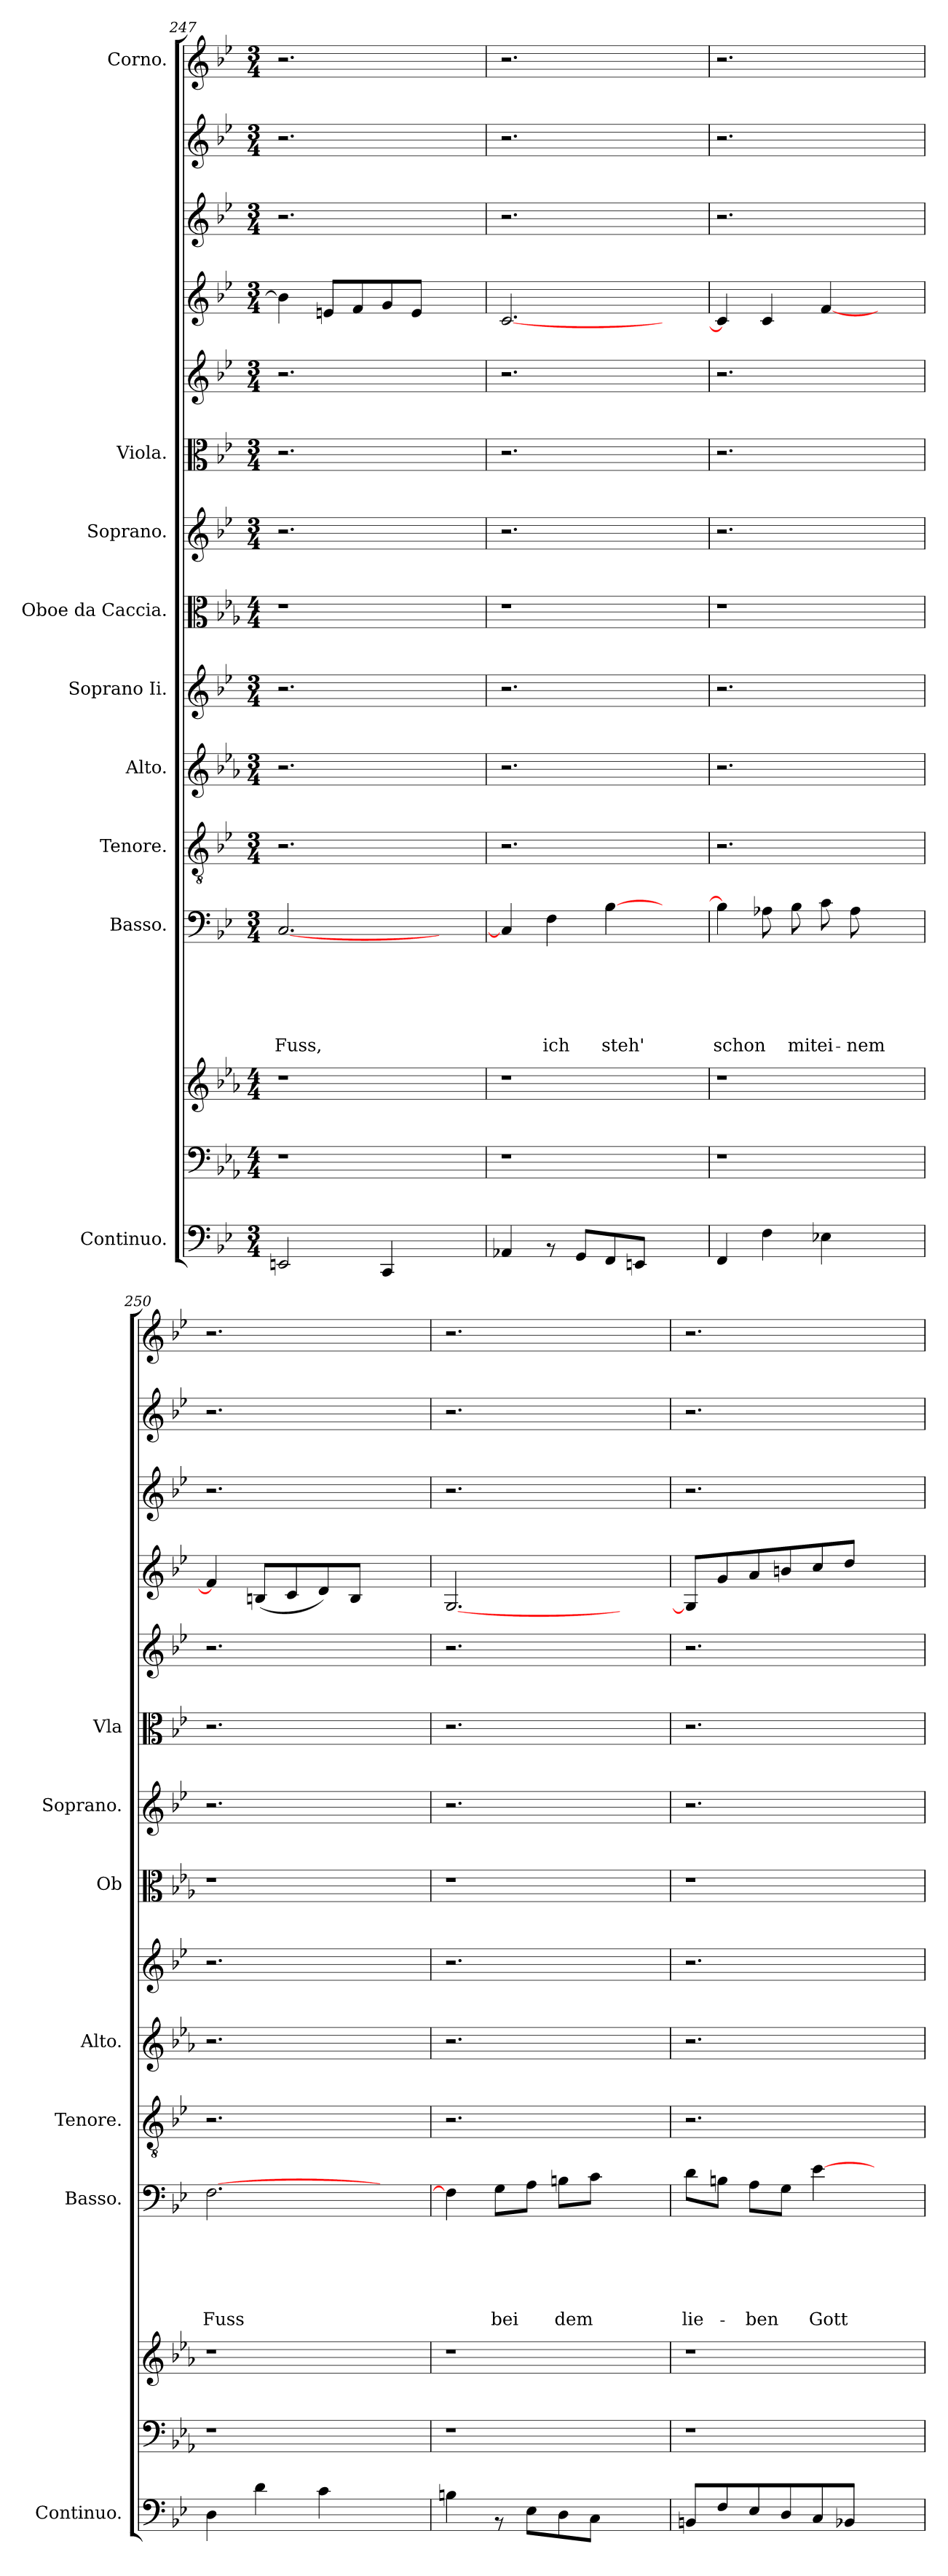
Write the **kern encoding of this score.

**kern	**kern	**kern	**kern	**text	**text	**text	**text	**text	**text	**kern	**kern	**kern	**kern	**kern	**kern	**kern	**kern	**kern	**kern	**kern
*part15	*part14	*part13	*part12	*part12	*part12	*part12	*part12	*part12	*part12	*part11	*part10	*part9	*part8	*part7	*part6	*part5	*part4	*part3	*part2	*part1
*staff15	*staff14	*staff13	*staff12	*staff12	*staff12	*staff12	*staff12	*staff12	*staff12	*staff11	*staff10	*staff9	*staff8	*staff7	*staff6	*staff5	*staff4	*staff3	*staff2	*staff1
*I"Continuo.	*	*	*I"Basso.	*	*	*	*	*	*	*I"Tenore.	*I"Alto.	*I"Soprano Ii.	*I"Oboe da Caccia.	*I"Soprano.	*I"Viola.	*	*	*	*	*I"Corno.
*I'Continuo.	*	*	*I'Basso.	*	*	*	*	*	*	*I'Tenore.	*I'Alto.	*	*I'Ob	*I'Soprano.	*I'Vla	*	*	*	*	*
*clefF4	*clefF4	*clefG2	*clefF4	*	*	*	*	*	*	*clefGv2	*clefG2	*clefG2	*clefC3	*clefG2	*clefC3	*clefG2	*clefG2	*clefG2	*clefG2	*clefG2
*k[b-e-]	*k[b-e-a-]	*k[b-e-a-]	*k[b-e-]	*	*	*	*	*	*	*k[b-e-]	*k[b-e-a-]	*k[b-e-]	*k[b-e-a-]	*k[b-e-]	*k[b-e-]	*k[b-e-]	*k[b-e-]	*k[b-e-]	*k[b-e-]	*k[b-e-]
*B-:	*E-:	*E-:	*B-:	*	*	*	*	*	*	*B-:	*E-:	*B-:	*E-:	*B-:	*B-:	*B-:	*B-:	*B-:	*B-:	*B-:
*M3/4	*M4/4	*M4/4	*M3/4	*	*	*	*	*	*	*M3/4	*M3/4	*M3/4	*M4/4	*M3/4	*M3/4	*M3/4	*M3/4	*M3/4	*M3/4	*M3/4
=247	=247	=247	=247	=247	=247	=247	=247	=247	=247	=247	=247	=247	=247	=247	=247	=247	=247	=247	=247	=247
!	!	!	!	!	!	!	!	!	!LO:LY:b	!	!	!	!	!	!	!	!	!	!	!
2EEn/	1r	1r	[<2.C/	.	.	.	.	.	Fuss,	2.r	2.r	2.r	1r	2.r	2.r	2.r	4b-\]	2.r	2.r	2.r
.	.	.	.	.	.	.	.	.	.	.	.	.	.	.	.	.	8en/L	.	.	.
.	.	.	.	.	.	.	.	.	.	.	.	.	.	.	.	.	8f/	.	.	.
4CC/	.	.	.	.	.	.	.	.	.	.	.	.	.	.	.	.	8g/	.	.	.
.	.	.	.	.	.	.	.	.	.	.	.	.	.	.	.	.	8e/J	.	.	.
4ryy	.	.	4ryy	.	.	.	.	.	.	4ryy	4ryy	4ryy	.	4ryy	4ryy	4ryy	4ryy	4ryy	4ryy	4ryy
=248	=248	=248	=248	=248	=248	=248	=248	=248	=248	=248	=248	=248	=248	=248	=248	=248	=248	=248	=248	=248
4AA-X/	1r	1r	4C/]	.	.	.	.	.	.	2.r	2.r	2.r	1r	2.r	2.r	2.r	[<2.c/	2.r	2.r	2.r
!	!	!	!	!	!	!	!	!	!LO:LY:b	!	!	!	!	!	!	!	!	!	!	!
8rAA	.	.	4F\	.	.	.	.	.	ich	.	.	.	.	.	.	.	.	.	.	.
8GG/L	.	.	.	.	.	.	.	.	.	.	.	.	.	.	.	.	.	.	.	.
!	!	!	!	!	!	!	!	!	!LO:LY:b	!	!	!	!	!	!	!	!	!	!	!
8FF/	.	.	[<4B-\	.	.	.	.	.	steh'	.	.	.	.	.	.	.	.	.	.	.
8EEn/J	.	.	.	.	.	.	.	.	.	.	.	.	.	.	.	.	.	.	.	.
4ryy	.	.	4ryy	.	.	.	.	.	.	4ryy	4ryy	4ryy	.	4ryy	4ryy	4ryy	4ryy	4ryy	4ryy	4ryy
!!LO:LB:g=z
=249	=249	=249	=249	=249	=249	=249	=249	=249	=249	=249	=249	=249	=249	=249	=249	=249	=249	=249	=249	=249
!	!	!	!	!	!	!	!	!	!LO:LY:b	!	!	!	!	!	!	!	!	!	!	!
4FF/	1r	1r	4B-\]	.	.	.	.	.	schon	2.r	2.r	2.r	1r	2.r	2.r	2.r	4c/]	2.r	2.r	2.r
4F\	.	.	8A-X\	.	.	.	.	.	.	.	.	.	.	.	.	.	4c/	.	.	.
!	!	!	!	!	!	!	!	!	!LO:LY:b	!	!	!	!	!	!	!	!	!	!	!
.	.	.	8B-\	.	.	.	.	.	mit	.	.	.	.	.	.	.	.	.	.	.
!	!	!	!	!	!	!	!	!	!LO:LY:b	!	!	!	!	!	!	!	!	!	!	!
4E-X\	.	.	8c\	.	.	.	.	.	ei-	.	.	.	.	.	.	.	[<4f/	.	.	.
!	!	!	!	!	!	!	!	!	!LO:LY:b	!	!	!	!	!	!	!	!	!	!	!
.	.	.	8A-\	.	.	.	.	.	-nem	.	.	.	.	.	.	.	.	.	.	.
4ryy	.	.	4ryy	.	.	.	.	.	.	4ryy	4ryy	4ryy	.	4ryy	4ryy	4ryy	4ryy	4ryy	4ryy	4ryy
=250	=250	=250	=250	=250	=250	=250	=250	=250	=250	=250	=250	=250	=250	=250	=250	=250	=250	=250	=250	=250
!	!	!	!	!	!	!	!	!	!LO:LY:b	!	!	!	!	!	!	!	!	!	!	!
4D\	1r	1r	[>2.F\	.	.	.	.	.	Fuss	2.r	2.r	2.r	1r	2.r	2.r	2.r	4f/]	2.r	2.r	2.r
4d\	.	.	.	.	.	.	.	.	.	.	.	.	.	.	.	.	(>8Bn/L	.	.	.
.	.	.	.	.	.	.	.	.	.	.	.	.	.	.	.	.	8c/	.	.	.
4c\	.	.	.	.	.	.	.	.	.	.	.	.	.	.	.	.	8d/)	.	.	.
.	.	.	.	.	.	.	.	.	.	.	.	.	.	.	.	.	8B/J	.	.	.
4ryy	.	.	4ryy	.	.	.	.	.	.	4ryy	4ryy	4ryy	.	4ryy	4ryy	4ryy	4ryy	4ryy	4ryy	4ryy
=251	=251	=251	=251	=251	=251	=251	=251	=251	=251	=251	=251	=251	=251	=251	=251	=251	=251	=251	=251	=251
4Bn\	1r	1r	4F\]	.	.	.	.	.	.	2.r	2.r	2.r	1r	2.r	2.r	2.r	[<2.G/	2.r	2.r	2.r
!	!	!	!	!	!	!	!	!	!LO:LY:b	!	!	!	!	!	!	!	!	!	!	!
8rAA	.	.	8G\L	.	.	.	.	.	bei	.	.	.	.	.	.	.	.	.	.	.
8E-\L	.	.	8A\J	.	.	.	.	.	.	.	.	.	.	.	.	.	.	.	.	.
!	!	!	!	!	!	!	!	!	!LO:LY:b	!	!	!	!	!	!	!	!	!	!	!
8D\	.	.	8Bn\L	.	.	.	.	.	dem	.	.	.	.	.	.	.	.	.	.	.
8C\J	.	.	8c\J	.	.	.	.	.	.	.	.	.	.	.	.	.	.	.	.	.
4ryy	.	.	4ryy	.	.	.	.	.	.	4ryy	4ryy	4ryy	.	4ryy	4ryy	4ryy	4ryy	4ryy	4ryy	4ryy
=252	=252	=252	=252	=252	=252	=252	=252	=252	=252	=252	=252	=252	=252	=252	=252	=252	=252	=252	=252	=252
!	!	!	!	!	!	!	!	!	!LO:LY:b	!	!	!	!	!	!	!	!	!	!	!
8BBn/L	1r	1r	8d\L	.	.	.	.	.	lie-	2.r	2.r	2.r	1r	2.r	2.r	2.r	8G/L]	2.r	2.r	2.r
8F/	.	.	8Bn\J	.	.	.	.	.	.	.	.	.	.	.	.	.	8g/	.	.	.
!	!	!	!	!	!	!	!	!	!LO:LY:b	!	!	!	!	!	!	!	!	!	!	!
8E-/	.	.	8A\L	.	.	.	.	.	-ben	.	.	.	.	.	.	.	8a/	.	.	.
8D/	.	.	8G\J	.	.	.	.	.	.	.	.	.	.	.	.	.	8bn/	.	.	.
!	!	!	!	!	!	!	!	!	!LO:LY:b	!	!	!	!	!	!	!	!	!	!	!
8C/	.	.	[>4e-\	.	.	.	.	.	Gott	.	.	.	.	.	.	.	8cc/	.	.	.
8BB-X/J	.	.	.	.	.	.	.	.	.	.	.	.	.	.	.	.	8dd/J	.	.	.
4ryy	.	.	4ryy	.	.	.	.	.	.	4ryy	4ryy	4ryy	.	4ryy	4ryy	4ryy	4ryy	4ryy	4ryy	4ryy
=	=	=	=	=	=	=	=	=	=	=	=	=	=	=	=	=	=	=	=	=
*-	*-	*-	*-	*-	*-	*-	*-	*-	*-	*-	*-	*-	*-	*-	*-	*-	*-	*-	*-	*-
